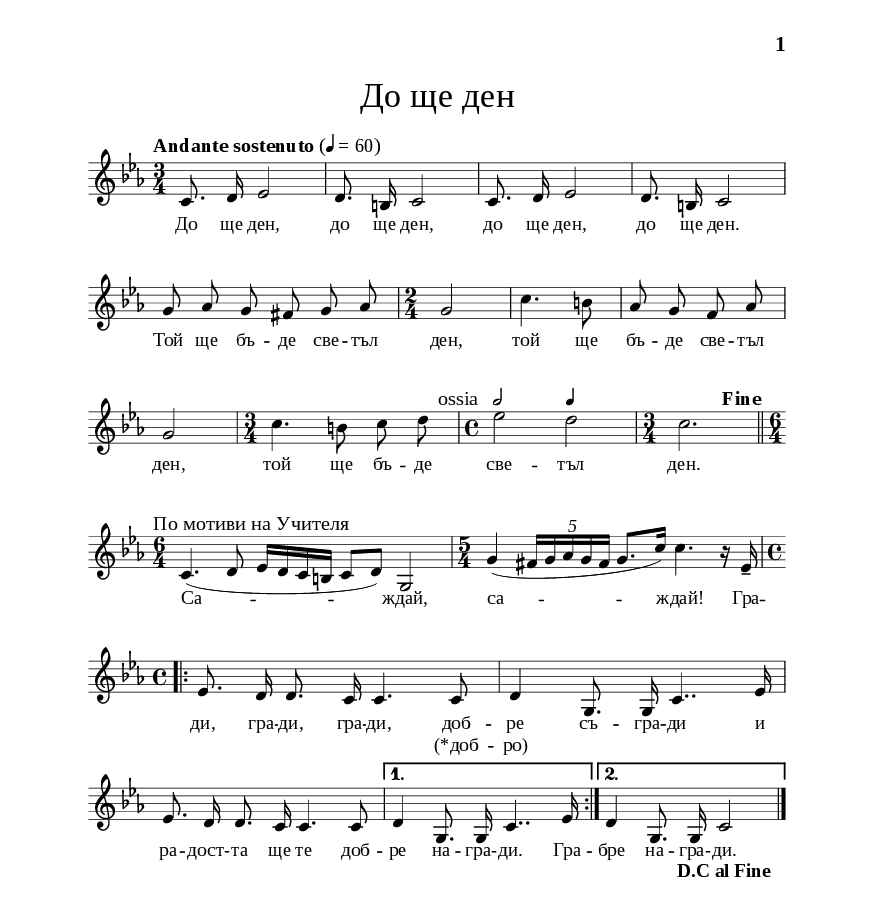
\version "2.24.3"

% include paper part and global functions
\include "include/globals.ily"

\bookpart {
  \label #'ref116
  \tocItem \markup "До ще ден"
  \include "include/bookpart-paper.ily"
  \score {
    \include "include/score-layout.ily"

    \new Voice \absolute {
      \clef treble
      \key c \minor
      \time 3/4
      \tempoFunc "Andante sostenuto" 4 "60"

      \autoBeamOff

      c'8. d'16 es'2 | d'8. b16 c'2 | c'8. d'16 es'2 |  d'8. b16 c'2 \break |

      g'8 as'8 g'8 fis'8 g'8 as'8 | \time 2/4  g'2 | c''4. b'8 | as'8 g'8 f'8 as'8 \break |

      g'2 | \time 3/4  c''4. b'8 c''8

      \tempo \markup {
        % make tempo note smaller
        \concat {
          \normal-text { "    ossia   "  }
          \fontsize #-4 \general-align #Y #DOWN \note {2} #0.8
          \normal-text { "             "  }
          \fontsize #-4 \general-align #Y #DOWN \note {4} #0.8
          "                              Fine"
        }
      }

      d''8 | \time 4/4  es''2 d''2 | \time 3/4  | c''2. \bar "||" \break |

      \autoBeamOn

      \time 6/4  \tempo \markup {
        % make tempo note smaller
        \concat {
          \normal-text {"По мотиви на Учителя"}
        }
      } c'4. ( d'8 es'16 d'16 c'16 b16 c'8 d'8 ) g2 | \time 5/4  g'4 ( \once \override TupletBracket.stencil = ##f
      \times 4/5  {
        fis'16 g'16 as'16 g'16 fis'16
      } g'8. c''16 ) c''4. r16 es'16 -- \break |

      \autoBeamOff
      \time 4/4  \repeat volta 2 {
        es'8. d'16 d'8. c'16 c'4. c'8 | d'4 g8. g16 c'4.. es'16 \break |

        es'8. d'16 d'8. c'16 c'4. c'8 |
      }  \alternative {
        { d'4 g8. g16 c'4.. es'16 | }
        { d'4 g8. g16 c'2 }
      }
      \bar "|."
    }

    \addlyrics {
      До  ще
      ден,   до  ще   ден,   до  ще   ден,   до  ще   ден.
      Той   ще   бъ  --  де   све  --  тъл   ден,   той   ще   бъ  --
      де   све  --  тъл   ден,   той   ще   бъ  --  де   све  --  тъл
      ден.   Са  --  ждай,   са  --  ждай!   Гра  --  ди,   гра  --  ди,
      гра  --  ди,   доб  --  ре   съ  --  гра  --  ди   и   ра  --
      "дост-"  --  та   ще   те   доб  --  ре   на  --  "гра-"  --  ди.   Гра
      --  бре   на  --  "гра-"  --  ди.
    }

    \addlyrics {
      \repeat unfold 43 { \skip 2 } (*доб -- ро)
    }

    \header {
      title = \titleFunc #'ref_desc_8 "До ще ден" "Do šte den"
    }

    \midi{}
  } % score


  \markup \dc-one "D.C al Fine"



} % bookpart
